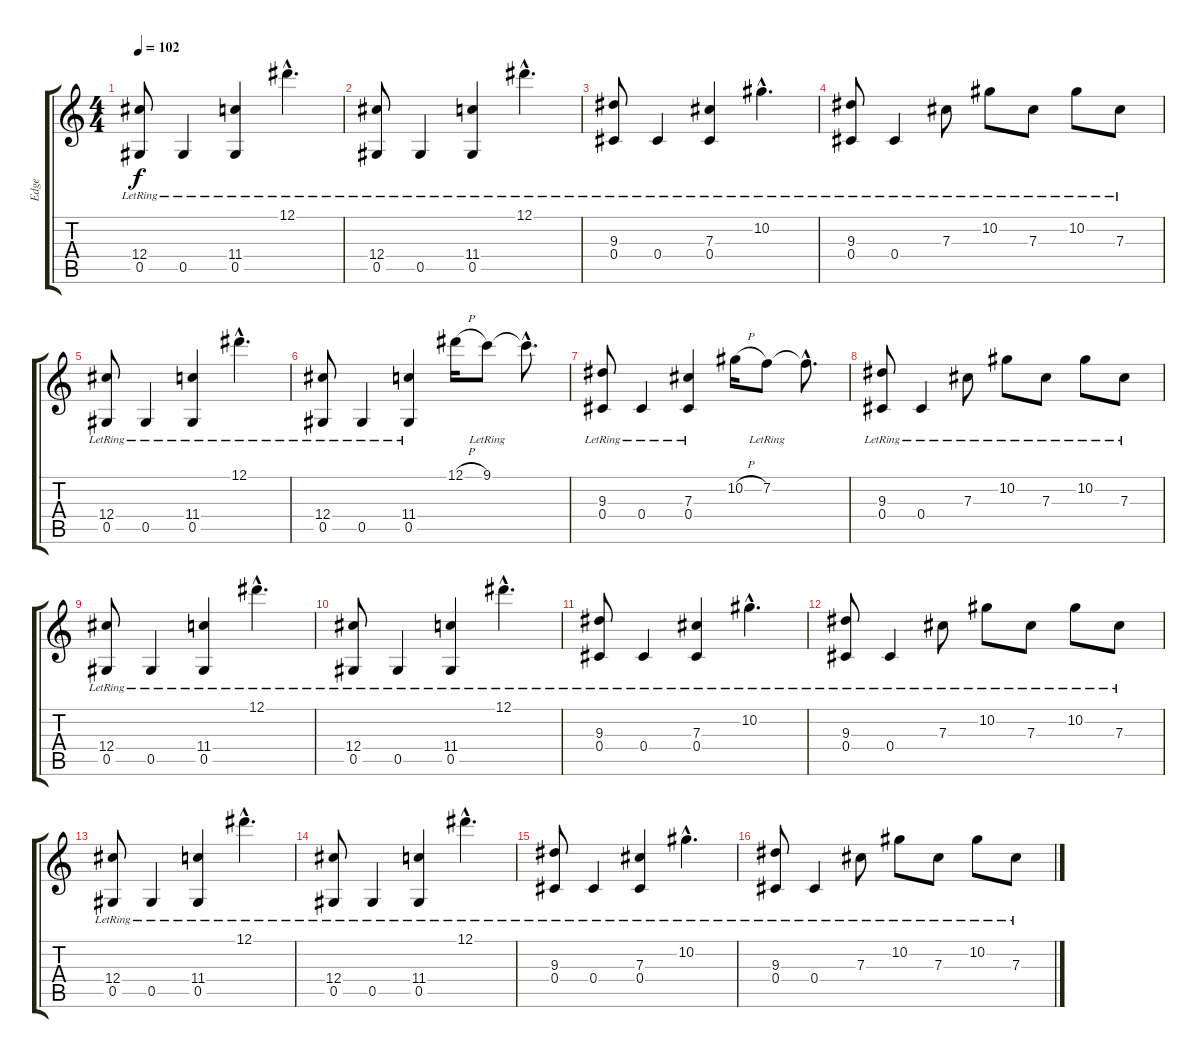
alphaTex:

\track ("Edge" "Edge") {instrument electricguitarjazz}
\staff {score tabs}
\tuning (Eb4 Bb3 Gb3 Db3 Ab2 Eb2) {hide}
\ts (4 4)
\tempo 102
\clef g2
\ks c
(12.4{lr} 0.5{lr}).8{dy f} 0.5{lr}.4 (11.4{lr} 0.5{lr}).4 12.1{hac lr}.4{d} |
(12.4{lr} 0.5{lr}).8 0.5{lr}.4 (11.4{lr} 0.5{lr}).4 12.1{hac lr}.4{d} |
(9.3{lr} 0.4{lr}).8 0.4{lr}.4 (7.3{lr} 0.4{lr}).4 10.2{hac lr}.4{d} |
(9.3{lr} 0.4{lr}).8 0.4{lr}.4 7.3{lr}.8 10.2{lr}.8 7.3{lr}.8 10.2{lr}.8 7.3{lr}.8 |
(12.4{lr} 0.5{lr}).8 0.5{lr}.4 (11.4{lr} 0.5{lr}).4 12.1{hac lr}.4{d} |
(12.4{lr} 0.5{lr}).8 0.5{lr}.4 (11.4{lr} 0.5{lr}).4 12.1{h}.16 9.1{lr}.8 9.1{hac t}.8{d} |
(9.3{lr} 0.4{lr}).8 0.4{lr}.4 (7.3{lr} 0.4{lr}).4 10.2{h}.16 7.2{lr}.8 7.2{hac t}.8{d} |
(9.3{lr} 0.4{lr}).8 0.4{lr}.4 7.3{lr}.8 10.2{lr}.8 7.3{lr}.8 10.2{lr}.8 7.3{lr}.8 |
(12.4{lr} 0.5{lr}).8 0.5{lr}.4 (11.4{lr} 0.5{lr}).4 12.1{hac lr}.4{d} |
(12.4{lr} 0.5{lr}).8 0.5{lr}.4 (11.4{lr} 0.5{lr}).4 12.1{hac lr}.4{d} |
(9.3{lr} 0.4{lr}).8 0.4{lr}.4 (7.3{lr} 0.4{lr}).4 10.2{hac lr}.4{d} |
(9.3{lr} 0.4{lr}).8 0.4{lr}.4 7.3{lr}.8 10.2{lr}.8 7.3{lr}.8 10.2{lr}.8 7.3{lr}.8 |
(12.4{lr} 0.5{lr}).8 0.5{lr}.4 (11.4{lr} 0.5{lr}).4 12.1{hac lr}.4{d} |
(12.4{lr} 0.5{lr}).8 0.5{lr}.4 (11.4{lr} 0.5{lr}).4 12.1{hac lr}.4{d} |
(9.3{lr} 0.4{lr}).8 0.4{lr}.4 (7.3{lr} 0.4{lr}).4 10.2{hac lr}.4{d} |
(9.3{lr} 0.4{lr}).8 0.4{lr}.4 7.3{lr}.8 10.2{lr}.8 7.3{lr}.8 10.2{lr}.8 7.3{lr}.8
